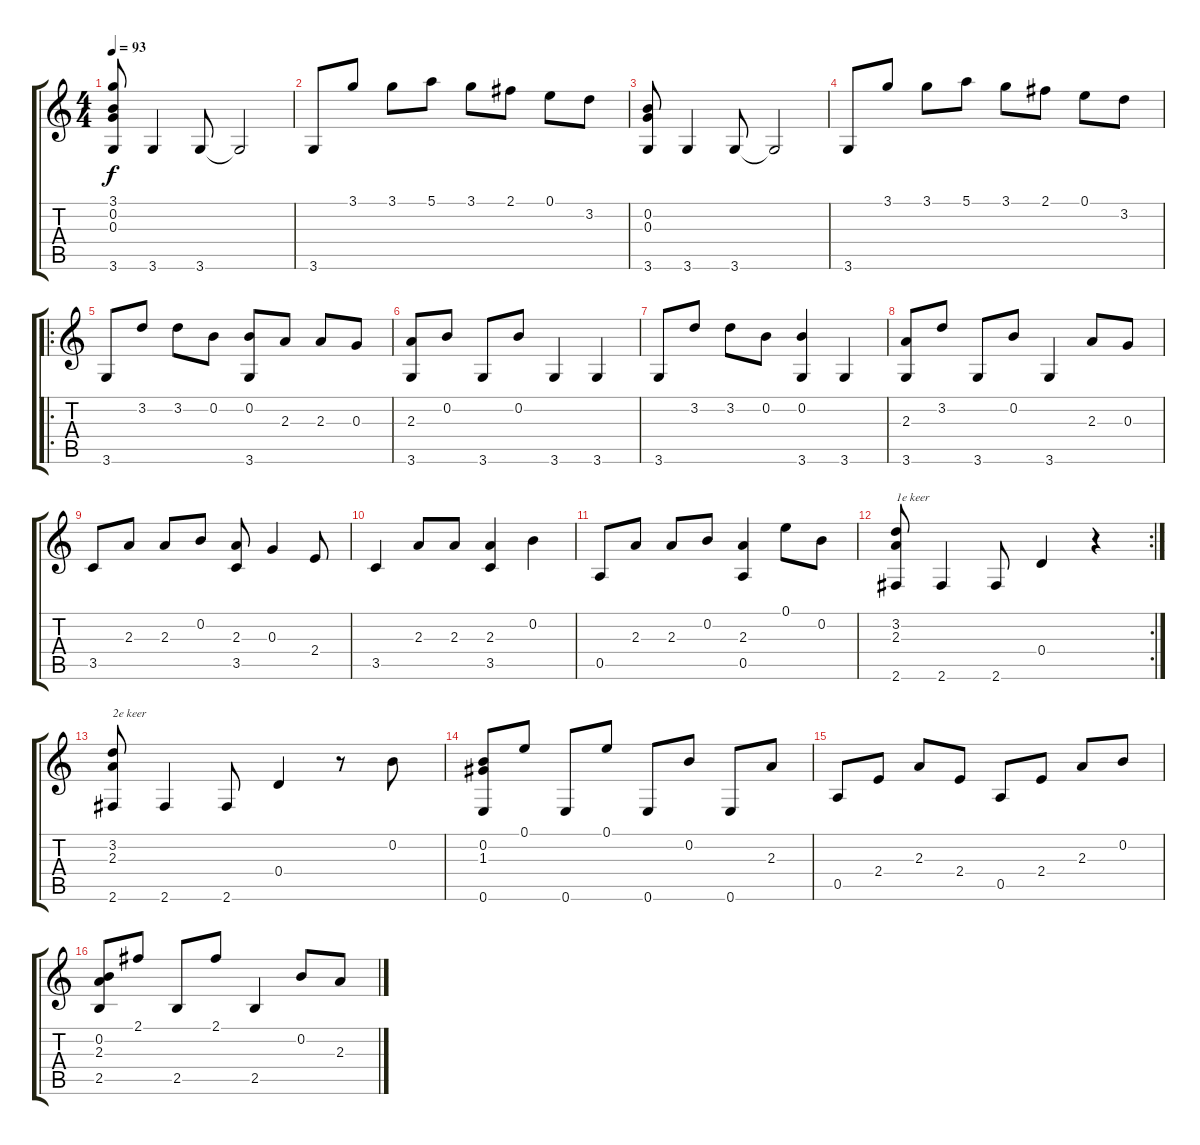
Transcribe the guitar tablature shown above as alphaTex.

\track "" {instrument acousticguitarnylon}
\staff {score tabs}
\tuning (E4 B3 G3 D3 A2 E2) {hide}
\ts (4 4)
\tempo 93
\clef g2
\ks c
(3.1 0.2 0.3 3.6).8{dy f instrument acousticguitarnylon} 3.6.4 3.6.8 3.6{t}.2 |
3.6.8 3.1.8 3.1.8 5.1.8 3.1.8 2.1.8 0.1.8 3.2.8 |
(0.2 0.3 3.6).8 3.6.4 3.6.8 3.6{t}.2 |
3.6.8 3.1.8 3.1.8 5.1.8 3.1.8 2.1.8 0.1.8 3.2.8 |
\ro
3.6.8 3.2.8 3.2.8 0.2.8 (0.2 3.6).8 2.3.8 2.3.8 0.3.8 |
(2.3 3.6).8 0.2.8 3.6.8 0.2.8 3.6.4 3.6.4 |
3.6.8 3.2.8 3.2.8 0.2.8 (0.2 3.6).4 3.6.4 |
(2.3 3.6).8 3.2.8 3.6.8 0.2.8 3.6.4 2.3.8 0.3.8 |
3.5.8 2.3.8 2.3.8 0.2.8 (2.3 3.5).8 0.3.4 2.4.8 |
3.5.4 2.3.8 2.3.8 (2.3 3.5).4 0.2.4 |
0.5.8 2.3.8 2.3.8 0.2.8 (2.3 0.5).4 0.1.8 0.2.8 |
\rc 2
(3.2 2.3 2.6).8{txt "1e keer"} 2.6.4 2.6.8 0.4.4 r.4 |
(3.2 2.3 2.6).8{txt "2e keer"} 2.6.4 2.6.8 0.4.4 r.8 0.2.8 |
(0.2 1.3 0.6).8 0.1.8 0.6.8 0.1.8 0.6.8 0.2.8 0.6.8 2.3.8 |
0.5.8 2.4.8 2.3.8 2.4.8 0.5.8 2.4.8 2.3.8 0.2.8 |
(0.2 2.3 2.5).8 2.1.8 2.5.8 2.1.8 2.5.4 0.2.8 2.3.8
